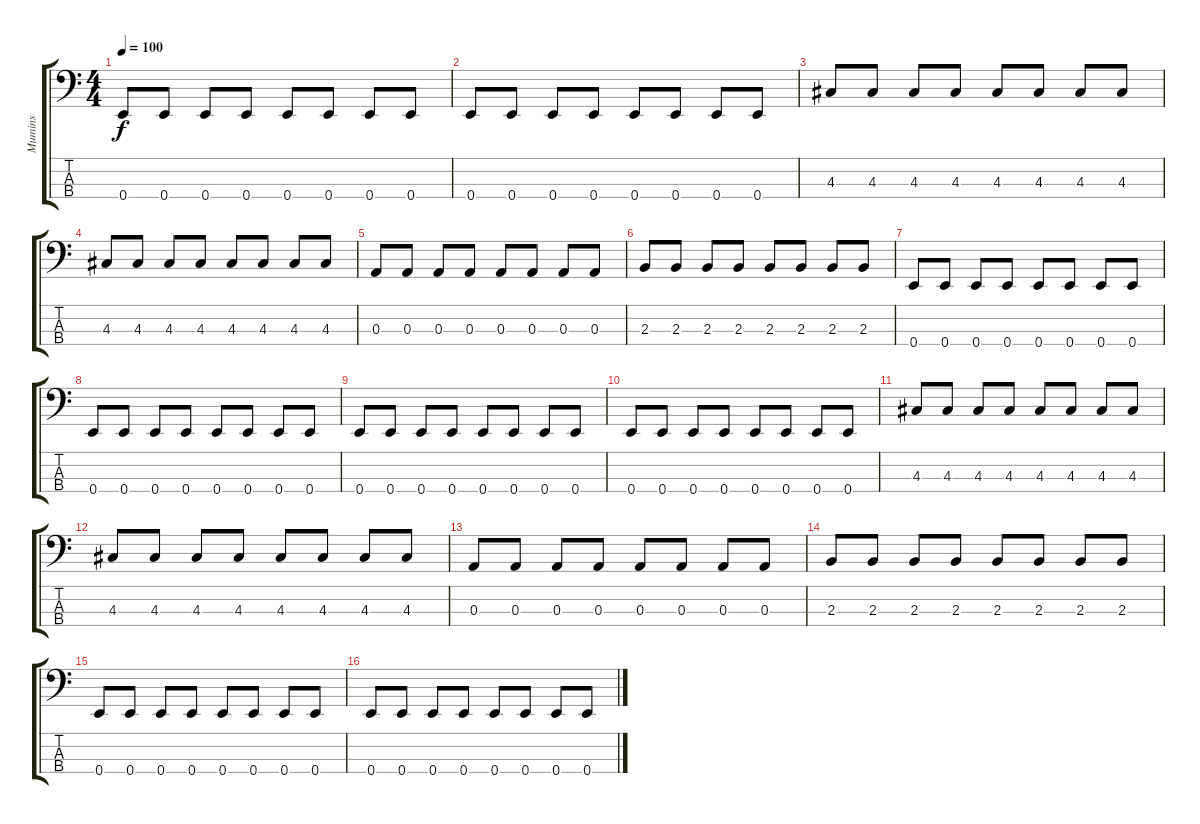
\track ("Mumins" "Mumins") {instrument acousticbass}
\staff {score tabs}
\tuning (G2 D2 A1 E1) {hide}
\ts (4 4)
\tempo 100
\clef f4
\ks c
0.4.8{dy f instrument acousticbass} 0.4.8 0.4.8 0.4.8 0.4.8 0.4.8 0.4.8 0.4.8 |
0.4.8 0.4.8 0.4.8 0.4.8 0.4.8 0.4.8 0.4.8 0.4.8 |
4.3.8 4.3.8 4.3.8 4.3.8 4.3.8 4.3.8 4.3.8 4.3.8 |
4.3.8 4.3.8 4.3.8 4.3.8 4.3.8 4.3.8 4.3.8 4.3.8 |
0.3.8 0.3.8 0.3.8 0.3.8 0.3.8 0.3.8 0.3.8 0.3.8 |
2.3.8 2.3.8 2.3.8 2.3.8 2.3.8 2.3.8 2.3.8 2.3.8 |
0.4.8 0.4.8 0.4.8 0.4.8 0.4.8 0.4.8 0.4.8 0.4.8 |
0.4.8 0.4.8 0.4.8 0.4.8 0.4.8 0.4.8 0.4.8 0.4.8 |
0.4.8 0.4.8 0.4.8 0.4.8 0.4.8 0.4.8 0.4.8 0.4.8 |
0.4.8 0.4.8 0.4.8 0.4.8 0.4.8 0.4.8 0.4.8 0.4.8 |
4.3.8 4.3.8 4.3.8 4.3.8 4.3.8 4.3.8 4.3.8 4.3.8 |
4.3.8 4.3.8 4.3.8 4.3.8 4.3.8 4.3.8 4.3.8 4.3.8 |
0.3.8 0.3.8 0.3.8 0.3.8 0.3.8 0.3.8 0.3.8 0.3.8 |
2.3.8 2.3.8 2.3.8 2.3.8 2.3.8 2.3.8 2.3.8 2.3.8 |
0.4.8 0.4.8 0.4.8 0.4.8 0.4.8 0.4.8 0.4.8 0.4.8 |
0.4.8 0.4.8 0.4.8 0.4.8 0.4.8 0.4.8 0.4.8 0.4.8
